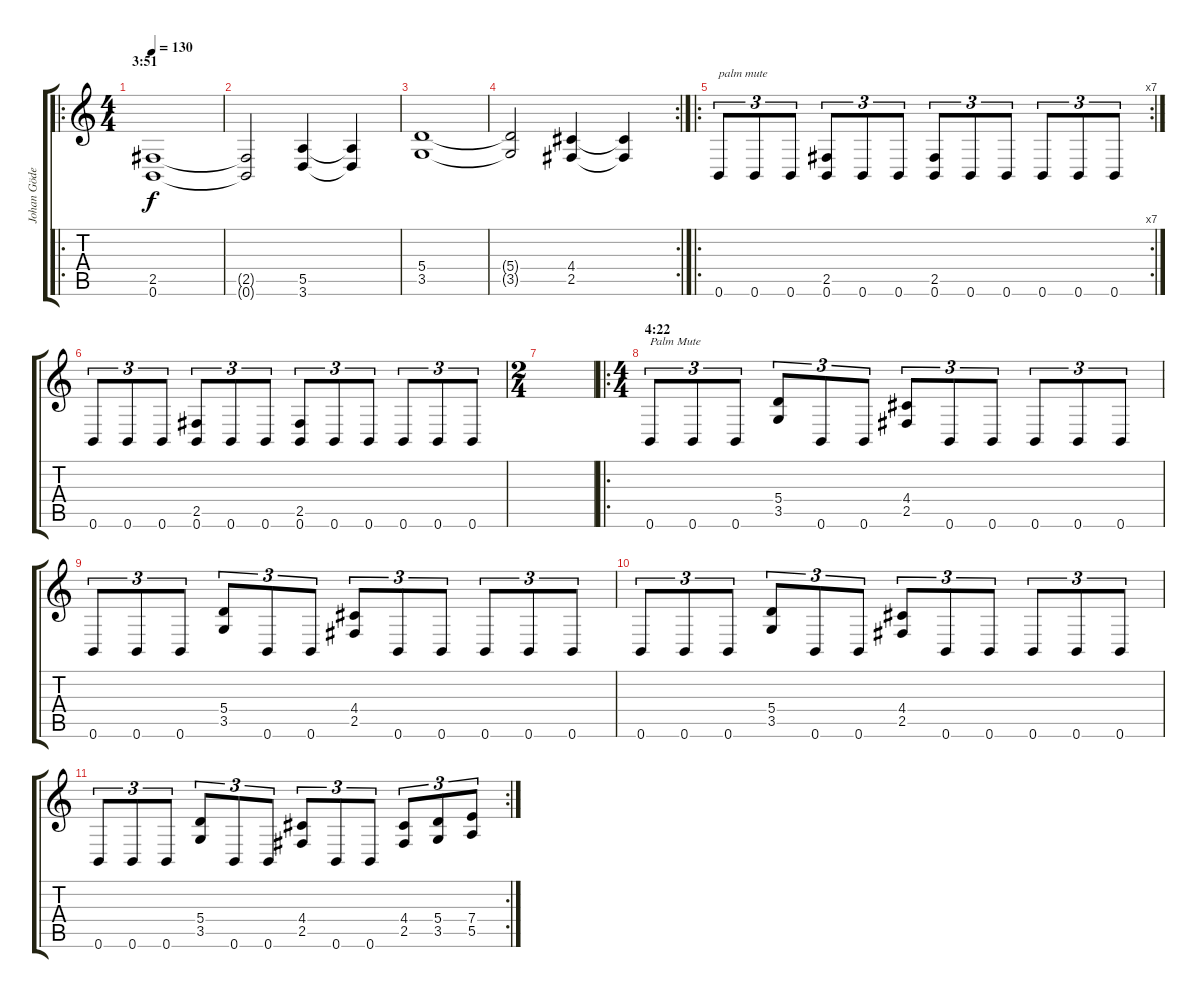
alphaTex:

\track ("Johan Göderberg" "Johan Göde") {instrument distortionguitar}
\staff {score tabs}
\tuning (B3 Gb3 D3 A2 E2 B1) {hide}
\ro
\ts (4 4)
\section ("" "3:51")
\tempo 130
\clef g2
\ks c
(2.5 0.6).1{dy f} |
(2.5{t} 0.6{t}).2 (5.5 3.6).4 (5.5{t} 3.6{t}).4 |
(5.4 3.5).1 |
\rc 2
(5.4{t} 3.5{t}).2 (4.4 2.5).4 (4.4{t} 2.5{t}).4 |
\ro
\rc 7
0.6.8{tu (3 2) txt "palm mute"} 0.6.8{tu (3 2)} 0.6.8{tu (3 2)} (2.5 0.6).8{tu (3 2)} 0.6.8{tu (3 2)} 0.6.8{tu (3 2)} (2.5 0.6).8{tu (3 2)} 0.6.8{tu (3 2)} 0.6.8{tu (3 2)} 0.6.8{tu (3 2)} 0.6.8{tu (3 2)} 0.6.8{tu (3 2)} |
0.6.8{tu (3 2)} 0.6.8{tu (3 2)} 0.6.8{tu (3 2)} (2.5 0.6).8{tu (3 2)} 0.6.8{tu (3 2)} 0.6.8{tu (3 2)} (2.5 0.6).8{tu (3 2)} 0.6.8{tu (3 2)} 0.6.8{tu (3 2)} 0.6.8{tu (3 2)} 0.6.8{tu (3 2)} 0.6.8{tu (3 2)} |
\ts (2 4)
|
\ro
\ts (4 4)
\section ("" "4:22")
0.6.8{tu (3 2) txt "Palm Mute"} 0.6.8{tu (3 2)} 0.6.8{tu (3 2)} (5.4 3.5).8{tu (3 2)} 0.6.8{tu (3 2)} 0.6.8{tu (3 2)} (4.4 2.5).8{tu (3 2)} 0.6.8{tu (3 2)} 0.6.8{tu (3 2)} 0.6.8{tu (3 2)} 0.6.8{tu (3 2)} 0.6.8{tu (3 2)} |
0.6.8{tu (3 2)} 0.6.8{tu (3 2)} 0.6.8{tu (3 2)} (5.4 3.5).8{tu (3 2)} 0.6.8{tu (3 2)} 0.6.8{tu (3 2)} (4.4 2.5).8{tu (3 2)} 0.6.8{tu (3 2)} 0.6.8{tu (3 2)} 0.6.8{tu (3 2)} 0.6.8{tu (3 2)} 0.6.8{tu (3 2)} |
0.6.8{tu (3 2)} 0.6.8{tu (3 2)} 0.6.8{tu (3 2)} (5.4 3.5).8{tu (3 2)} 0.6.8{tu (3 2)} 0.6.8{tu (3 2)} (4.4 2.5).8{tu (3 2)} 0.6.8{tu (3 2)} 0.6.8{tu (3 2)} 0.6.8{tu (3 2)} 0.6.8{tu (3 2)} 0.6.8{tu (3 2)} |
\rc 2
0.6.8{tu (3 2)} 0.6.8{tu (3 2)} 0.6.8{tu (3 2)} (5.4 3.5).8{tu (3 2)} 0.6.8{tu (3 2)} 0.6.8{tu (3 2)} (4.4 2.5).8{tu (3 2)} 0.6.8{tu (3 2)} 0.6.8{tu (3 2)} (4.4 2.5).8{tu (3 2)} (5.4 3.5).8{tu (3 2)} (7.4 5.5).8{tu (3 2)}
